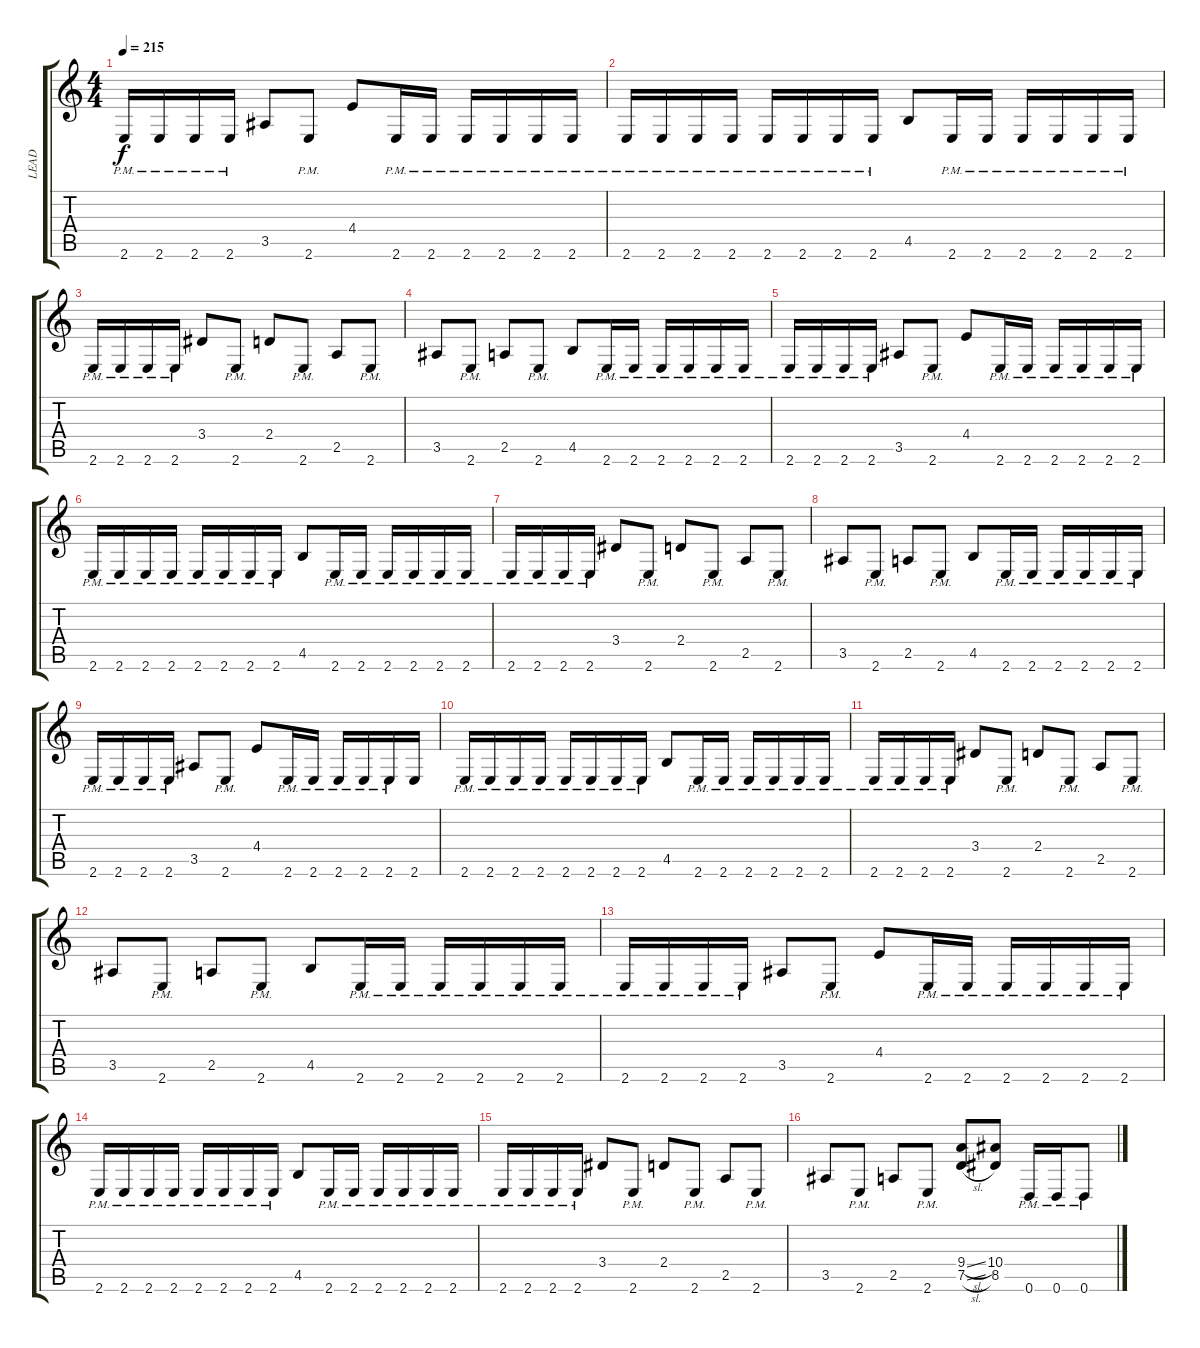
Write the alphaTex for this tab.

\track ("LEAD" "LEAD") {instrument overdrivenguitar}
\staff {score tabs}
\tuning (D4 A3 F3 C3 G2 D2) {hide}
\ts (4 4)
\tempo 215
\clef g2
\ks c
2.6{pm}.16{dy f} 2.6{pm}.16 2.6{pm}.16 2.6{pm}.16 3.5.8 2.6{pm}.8 4.4.8 2.6{pm}.16 2.6{pm}.16 2.6{pm}.16 2.6{pm}.16 2.6{pm}.16 2.6{pm}.16 |
2.6{pm}.16 2.6{pm}.16 2.6{pm}.16 2.6{pm}.16 2.6{pm}.16 2.6{pm}.16 2.6{pm}.16 2.6{pm}.16 4.5.8 2.6{pm}.16 2.6{pm}.16 2.6{pm}.16 2.6{pm}.16 2.6{pm}.16 2.6{pm}.16 |
2.6{pm}.16 2.6{pm}.16 2.6{pm}.16 2.6{pm}.16 3.4.8 2.6{pm}.8 2.4.8 2.6{pm}.8 2.5.8 2.6{pm}.8 |
3.5.8 2.6{pm}.8 2.5.8 2.6{pm}.8 4.5.8 2.6{pm}.16 2.6{pm}.16 2.6{pm}.16 2.6{pm}.16 2.6{pm}.16 2.6{pm}.16 |
2.6{pm}.16 2.6{pm}.16 2.6{pm}.16 2.6{pm}.16 3.5.8 2.6{pm}.8 4.4.8 2.6{pm}.16 2.6{pm}.16 2.6{pm}.16 2.6{pm}.16 2.6{pm}.16 2.6{pm}.16 |
2.6{pm}.16 2.6{pm}.16 2.6{pm}.16 2.6{pm}.16 2.6{pm}.16 2.6{pm}.16 2.6{pm}.16 2.6{pm}.16 4.5.8 2.6{pm}.16 2.6{pm}.16 2.6{pm}.16 2.6{pm}.16 2.6{pm}.16 2.6{pm}.16 |
2.6{pm}.16 2.6{pm}.16 2.6{pm}.16 2.6{pm}.16 3.4.8 2.6{pm}.8 2.4.8 2.6{pm}.8 2.5.8 2.6{pm}.8 |
3.5.8 2.6{pm}.8 2.5.8 2.6{pm}.8 4.5.8 2.6{pm}.16 2.6{pm}.16 2.6{pm}.16 2.6{pm}.16 2.6{pm}.16 2.6{pm}.16 |
2.6{pm}.16 2.6{pm}.16 2.6{pm}.16 2.6{pm}.16 3.5.8 2.6{pm}.8 4.4.8 2.6{pm}.16 2.6{pm}.16 2.6{pm}.16 2.6{pm}.16 2.6{pm}.16 2.6.16 |
2.6{pm}.16 2.6{pm}.16 2.6{pm}.16 2.6{pm}.16 2.6{pm}.16 2.6{pm}.16 2.6{pm}.16 2.6{pm}.16 4.5.8 2.6{pm}.16 2.6{pm}.16 2.6{pm}.16 2.6{pm}.16 2.6{pm}.16 2.6{pm}.16 |
2.6{pm}.16 2.6{pm}.16 2.6{pm}.16 2.6{pm}.16 3.4.8 2.6{pm}.8 2.4.8 2.6{pm}.8 2.5.8 2.6{pm}.8 |
3.5.8 2.6{pm}.8 2.5.8 2.6{pm}.8 4.5.8 2.6{pm}.16 2.6{pm}.16 2.6{pm}.16 2.6{pm}.16 2.6{pm}.16 2.6{pm}.16 |
2.6{pm}.16 2.6{pm}.16 2.6{pm}.16 2.6{pm}.16 3.5.8 2.6{pm}.8 4.4.8 2.6{pm}.16 2.6{pm}.16 2.6{pm}.16 2.6{pm}.16 2.6{pm}.16 2.6{pm}.16 |
2.6{pm}.16 2.6{pm}.16 2.6{pm}.16 2.6{pm}.16 2.6{pm}.16 2.6{pm}.16 2.6{pm}.16 2.6{pm}.16 4.5.8 2.6{pm}.16 2.6{pm}.16 2.6{pm}.16 2.6{pm}.16 2.6{pm}.16 2.6{pm}.16 |
2.6{pm}.16 2.6{pm}.16 2.6{pm}.16 2.6{pm}.16 3.4.8 2.6{pm}.8 2.4.8 2.6{pm}.8 2.5.8 2.6{pm}.8 |
3.5.8 2.6{pm}.8 2.5.8 2.6{pm}.8 (9.4{sl} 7.5{sl}).8 (10.4 8.5).8 0.6{pm}.16 0.6{pm}.16 0.6{pm}.8
